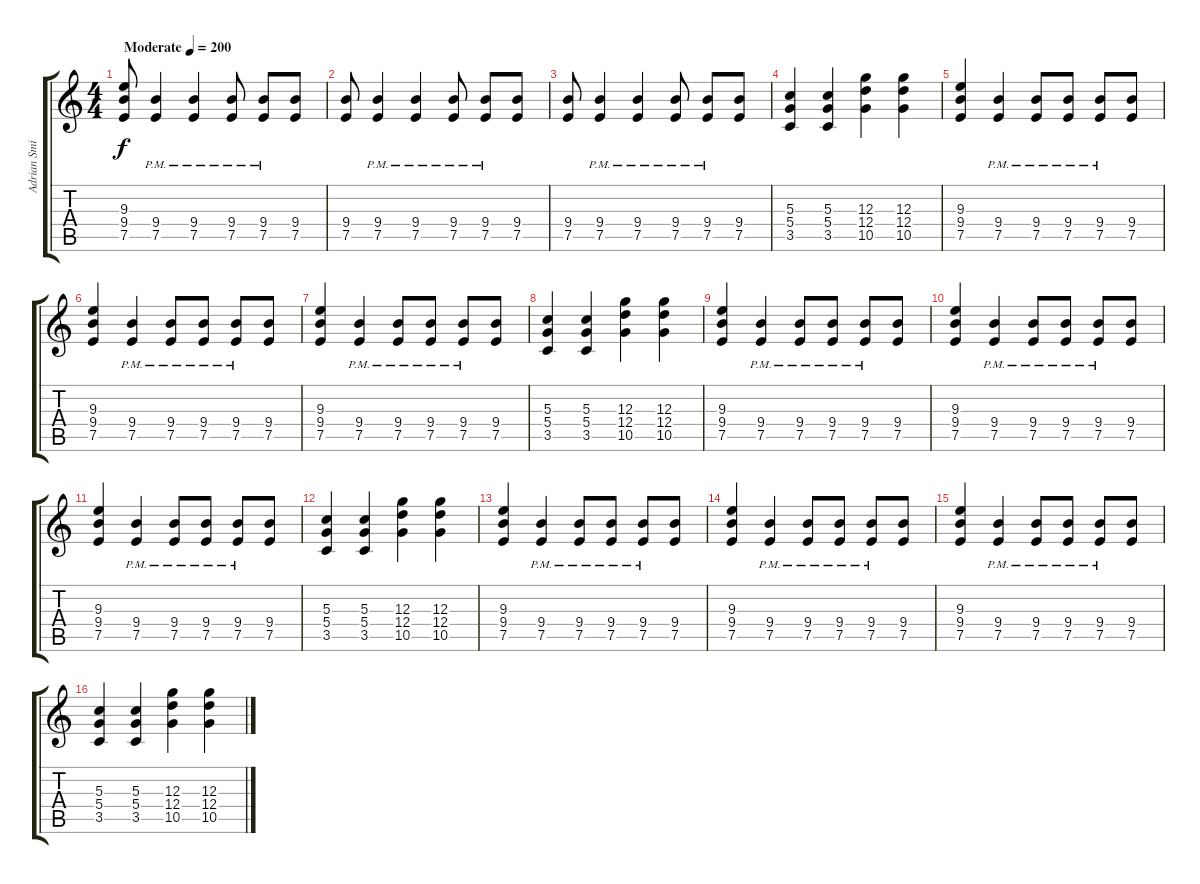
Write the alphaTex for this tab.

\track ("Adrian Smith" "Adrian Smi") {instrument distortionguitar}
\staff {score tabs}
\tuning (E4 B3 G3 D3 A2 E2) {hide}
\ts (4 4)
\tempo (200 "Moderate")
\clef g2
\ks c
(9.3 9.4 7.5).8{dy f instrument distortionguitar} (9.4 7.5{pm}).4 (9.4 7.5{pm}).4 (9.4 7.5{pm}).8 (9.4 7.5{pm}).8 (9.4 7.5).8 |
(9.4 7.5).8 (9.4 7.5{pm}).4 (9.4 7.5{pm}).4 (9.4 7.5{pm}).8 (9.4 7.5{pm}).8 (9.4 7.5).8 |
(9.4 7.5).8 (9.4 7.5{pm}).4 (9.4 7.5{pm}).4 (9.4 7.5{pm}).8 (9.4 7.5{pm}).8 (9.4 7.5).8 |
(5.3 5.4 3.5).4 (5.3 5.4 3.5).4 (12.3 12.4 10.5).4 (12.3 12.4 10.5).4 |
(9.3 9.4 7.5).4 (9.4 7.5{pm}).4 (9.4 7.5{pm}).8 (9.4 7.5{pm}).8 (9.4 7.5{pm}).8 (9.4 7.5).8 |
(9.3 9.4 7.5).4 (9.4 7.5{pm}).4 (9.4 7.5{pm}).8 (9.4 7.5{pm}).8 (9.4 7.5{pm}).8 (9.4 7.5).8 |
(9.3 9.4 7.5).4 (9.4 7.5{pm}).4 (9.4 7.5{pm}).8 (9.4 7.5{pm}).8 (9.4 7.5{pm}).8 (9.4 7.5).8 |
(5.3 5.4 3.5).4 (5.3 5.4 3.5).4 (12.3 12.4 10.5).4 (12.3 12.4 10.5).4 |
(9.3 9.4 7.5).4 (9.4 7.5{pm}).4 (9.4 7.5{pm}).8 (9.4 7.5{pm}).8 (9.4 7.5{pm}).8 (9.4 7.5).8 |
(9.3 9.4 7.5).4 (9.4 7.5{pm}).4 (9.4 7.5{pm}).8 (9.4 7.5{pm}).8 (9.4 7.5{pm}).8 (9.4 7.5).8 |
(9.3 9.4 7.5).4 (9.4 7.5{pm}).4 (9.4 7.5{pm}).8 (9.4 7.5{pm}).8 (9.4 7.5{pm}).8 (9.4 7.5).8 |
(5.3 5.4 3.5).4 (5.3 5.4 3.5).4 (12.3 12.4 10.5).4 (12.3 12.4 10.5).4 |
(9.3 9.4 7.5).4 (9.4 7.5{pm}).4 (9.4 7.5{pm}).8 (9.4 7.5{pm}).8 (9.4 7.5{pm}).8 (9.4 7.5).8 |
(9.3 9.4 7.5).4 (9.4 7.5{pm}).4 (9.4 7.5{pm}).8 (9.4 7.5{pm}).8 (9.4 7.5{pm}).8 (9.4 7.5).8 |
(9.3 9.4 7.5).4 (9.4 7.5{pm}).4 (9.4 7.5{pm}).8 (9.4 7.5{pm}).8 (9.4 7.5{pm}).8 (9.4 7.5).8 |
(5.3 5.4 3.5).4 (5.3 5.4 3.5).4 (12.3 12.4 10.5).4 (12.3 12.4 10.5).4
